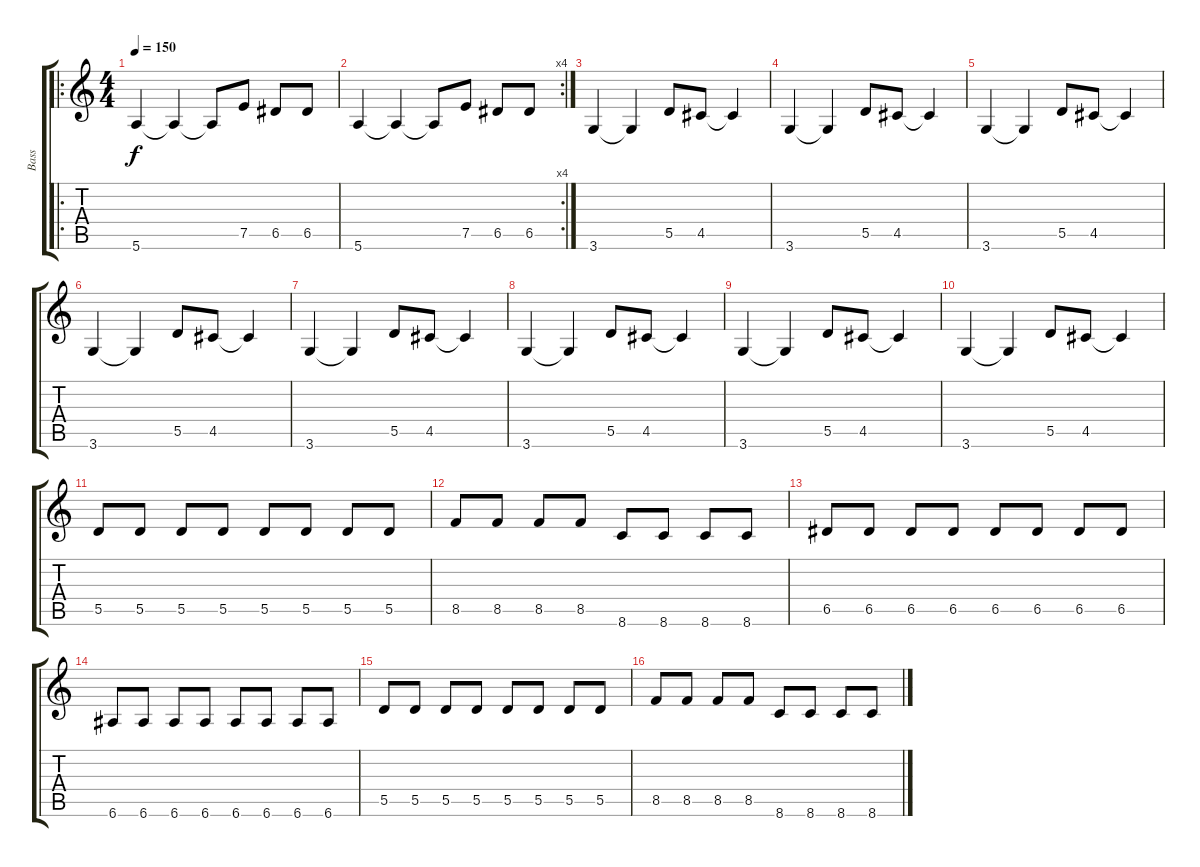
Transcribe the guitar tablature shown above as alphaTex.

\track ("Bass" "Bass") {instrument electricbasspick}
\staff {score tabs}
\tuning (E4 B3 G3 D3 A2 E2) {hide}
\ro
\ts (4 4)
\tempo 150
\clef g2
\ks c
5.6.4{dy f} 5.6{t}.4 5.6{t}.8 7.5.8 6.5.8 6.5.8 |
\rc 4
5.6.4 5.6{t}.4 5.6{t}.8 7.5.8 6.5.8 6.5.8 |
3.6.4 3.6{t}.4 5.5.8 4.5.8 4.5{t}.4 |
3.6.4 3.6{t}.4 5.5.8 4.5.8 4.5{t}.4 |
3.6.4 3.6{t}.4 5.5.8 4.5.8 4.5{t}.4 |
3.6.4 3.6{t}.4 5.5.8 4.5.8 4.5{t}.4 |
3.6.4 3.6{t}.4 5.5.8 4.5.8 4.5{t}.4 |
3.6.4 3.6{t}.4 5.5.8 4.5.8 4.5{t}.4 |
3.6.4 3.6{t}.4 5.5.8 4.5.8 4.5{t}.4 |
3.6.4 3.6{t}.4 5.5.8 4.5.8 4.5{t}.4 |
5.5.8 5.5.8 5.5.8 5.5.8 5.5.8 5.5.8 5.5.8 5.5.8 |
8.5.8 8.5.8 8.5.8 8.5.8 8.6.8 8.6.8 8.6.8 8.6.8 |
6.5.8 6.5.8 6.5.8 6.5.8 6.5.8 6.5.8 6.5.8 6.5.8 |
6.6.8 6.6.8 6.6.8 6.6.8 6.6.8 6.6.8 6.6.8 6.6.8 |
5.5.8 5.5.8 5.5.8 5.5.8 5.5.8 5.5.8 5.5.8 5.5.8 |
8.5.8 8.5.8 8.5.8 8.5.8 8.6.8 8.6.8 8.6.8 8.6.8
